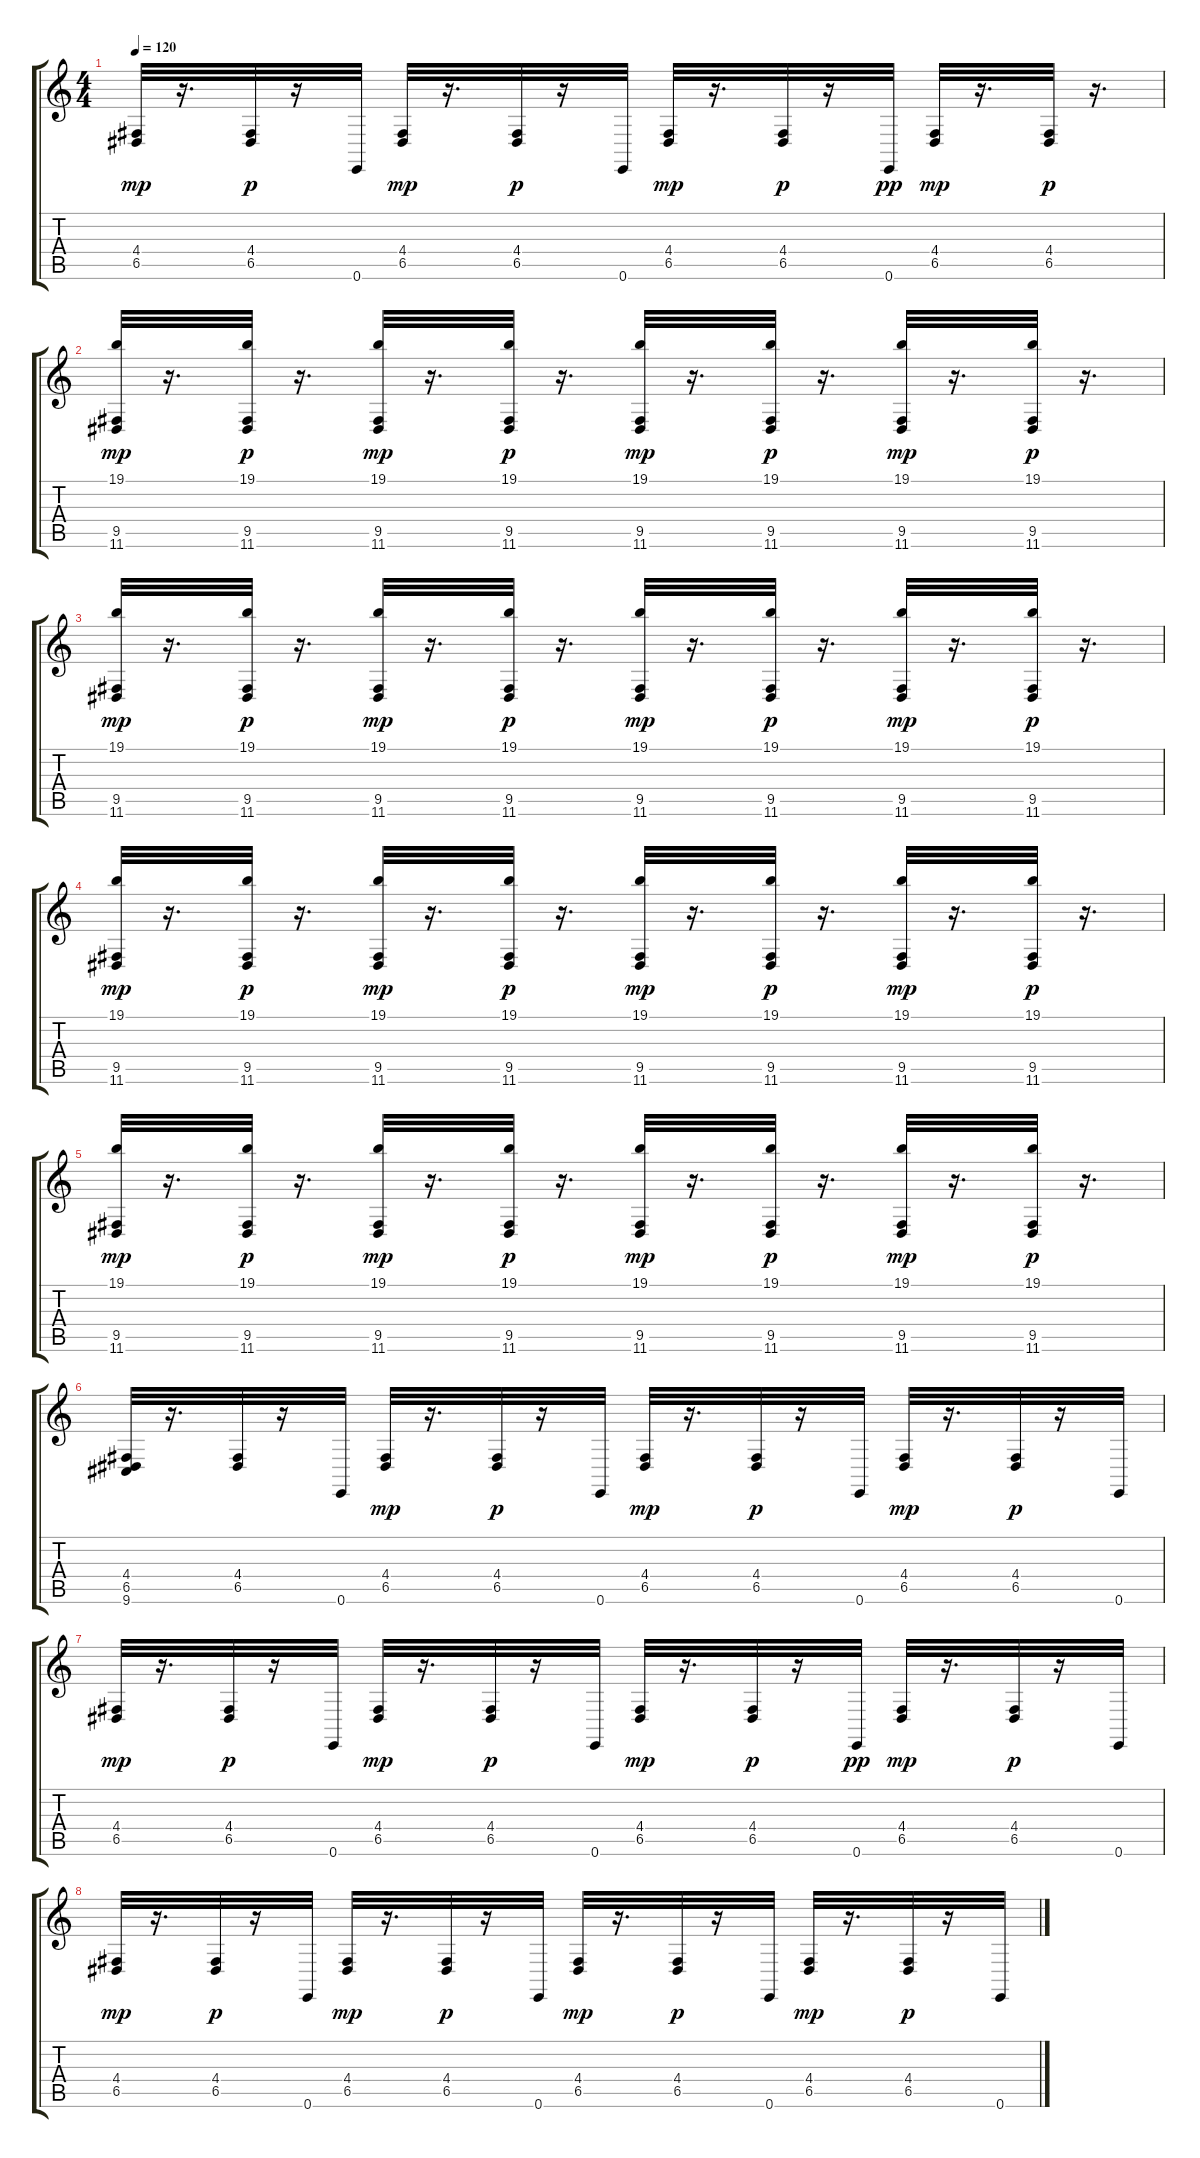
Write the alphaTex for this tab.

\track "" {instrument violin}
\staff {score tabs}
\tuning (E4 B3 G3 D3 A2 E2) {hide}
\ts (4 4)
\tempo 120
\clef g2
\ks c
(4.4 6.5).32{dy mp} r.16{d} (4.4 6.5).32{dy p} r.16 0.6.32 (4.4 6.5).32{dy mp} r.16{d} (4.4 6.5).32{dy p} r.16 0.6.32 (4.4 6.5).32{dy mp} r.16{d} (4.4 6.5).32{dy p} r.16 0.6.32{dy pp} (4.4 6.5).32{dy mp} r.16{d} (4.4 6.5).32{dy p} r.16{d} |
(19.1 9.5 11.6).32{dy mp} r.16{d} (19.1 9.5 11.6).32{dy p} r.16{d} (19.1 9.5 11.6).32{dy mp} r.16{d} (19.1 9.5 11.6).32{dy p} r.16{d} (19.1 9.5 11.6).32{dy mp} r.16{d} (19.1 9.5 11.6).32{dy p} r.16{d} (19.1 9.5 11.6).32{dy mp} r.16{d} (19.1 9.5 11.6).32{dy p} r.16{d} |
(19.1 9.5 11.6).32{dy mp} r.16{d} (19.1 9.5 11.6).32{dy p} r.16{d} (19.1 9.5 11.6).32{dy mp} r.16{d} (19.1 9.5 11.6).32{dy p} r.16{d} (19.1 9.5 11.6).32{dy mp} r.16{d} (19.1 9.5 11.6).32{dy p} r.16{d} (19.1 9.5 11.6).32{dy mp} r.16{d} (19.1 9.5 11.6).32{dy p} r.16{d} |
(19.1 9.5 11.6).32{dy mp} r.16{d} (19.1 9.5 11.6).32{dy p} r.16{d} (19.1 9.5 11.6).32{dy mp} r.16{d} (19.1 9.5 11.6).32{dy p} r.16{d} (19.1 9.5 11.6).32{dy mp} r.16{d} (19.1 9.5 11.6).32{dy p} r.16{d} (19.1 9.5 11.6).32{dy mp} r.16{d} (19.1 9.5 11.6).32{dy p} r.16{d} |
(19.1 9.5 11.6).32{dy mp} r.16{d} (19.1 9.5 11.6).32{dy p} r.16{d} (19.1 9.5 11.6).32{dy mp} r.16{d} (19.1 9.5 11.6).32{dy p} r.16{d} (19.1 9.5 11.6).32{dy mp} r.16{d} (19.1 9.5 11.6).32{dy p} r.16{d} (19.1 9.5 11.6).32{dy mp} r.16{d} (19.1 9.5 11.6).32{dy p} r.16{d} |
(4.4 6.5 9.6).32 r.16{d} (4.4 6.5).32 r.16 0.6.32 (4.4 6.5).32{dy mp} r.16{d} (4.4 6.5).32{dy p} r.16 0.6.32 (4.4 6.5).32{dy mp} r.16{d} (4.4 6.5).32{dy p} r.16 0.6.32 (4.4 6.5).32{dy mp} r.16{d} (4.4 6.5).32{dy p} r.16 0.6.32 |
(4.4 6.5).32{dy mp} r.16{d} (4.4 6.5).32{dy p} r.16 0.6.32 (4.4 6.5).32{dy mp} r.16{d} (4.4 6.5).32{dy p} r.16 0.6.32 (4.4 6.5).32{dy mp} r.16{d} (4.4 6.5).32{dy p} r.16 0.6.32{dy pp} (4.4 6.5).32{dy mp} r.16{d} (4.4 6.5).32{dy p} r.16 0.6.32 |
(4.4 6.5).32{dy mp} r.16{d} (4.4 6.5).32{dy p} r.16 0.6.32 (4.4 6.5).32{dy mp} r.16{d} (4.4 6.5).32{dy p} r.16 0.6.32 (4.4 6.5).32{dy mp} r.16{d} (4.4 6.5).32{dy p} r.16 0.6.32 (4.4 6.5).32{dy mp} r.16{d} (4.4 6.5).32{dy p} r.16 0.6.32
